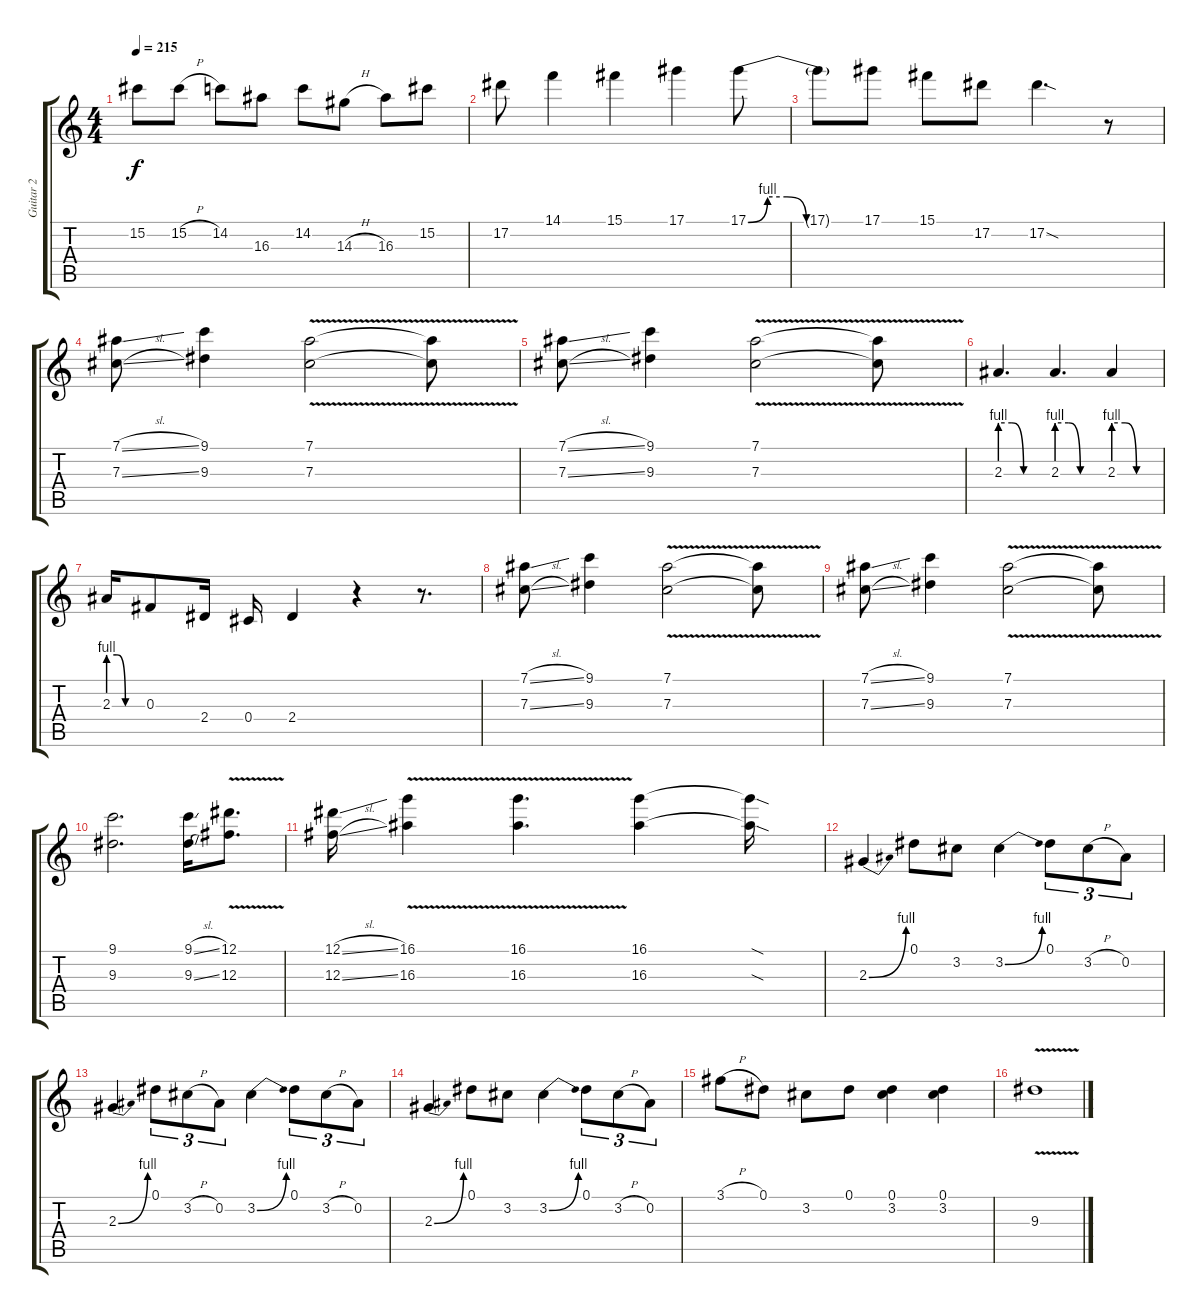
\track ("Guitar 2" "Guitar 2") {instrument overdrivenguitar}
\staff {score tabs}
\tuning (Eb4 Bb3 Gb3 Db3 Ab2 Eb2) {hide}
\ts (4 4)
\tempo 215
\clef g2
\ks c
15.2.8{dy f} 15.2{h}.8 14.2.8 16.3.8 14.2.8 14.3{h}.8 16.3.8 15.2.8 |
17.2.8 14.1.4 15.1.4 17.1.4 17.1{be (custom 0 0 10 4 20 4 30 0 60 0)}.8 |
17.1{t}.8 17.1.8 15.1.8 17.2.8 17.2{sod}.4{d} r.8 |
(7.1{sl} 7.3{sl}).8 (9.1 9.3).4 (7.1{v} 7.3{v}).2 (7.1{t} 7.3{t}).8 |
(7.1{sl} 7.3{sl}).8 (9.1 9.3).4 (7.1{v} 7.3{v}).2 (7.1{t} 7.3{t}).8 |
2.3{be (custom 0 4 15 4 30 0 60 0)}.4{d} 2.3{be (custom 0 4 15 4 30 0 60 0)}.4{d} 2.3{be (custom 0 4 15 4 30 0 60 0)}.4 |
2.3{be (custom 0 4 15 4 30 0 60 0)}.16 0.3.8 2.4.16 0.4.16 2.4.4 r.4 r.8{d} |
(7.1{sl} 7.3{sl}).8 (9.1 9.3).4 (7.1{v} 7.3{v}).2 (7.1{t} 7.3{t}).8 |
(7.1{sl} 7.3{sl}).8 (9.1 9.3).4 (7.1{v} 7.3{v}).2 (7.1{t} 7.3{t}).8 |
(9.1 9.3).2{d} (9.1{sl} 9.3{sl}).16 (12.1{v} 12.3).8{d} |
(12.1{sl} 12.3{sl}).16 (16.1{v} 16.3).4 (16.1{v} 16.3).4{d} (16.1 16.3).4 (16.1{sod t} 16.3{sod t}).16 |
2.3{be (bend 0 0 60 4)}.4 0.1.8 3.2.8 3.2{be (bend 0 0 60 4)}.4 0.1.8{tu (3 2)} 3.2{h}.8{tu (3 2)} 0.2.8{tu (3 2)} |
2.3{be (bend 0 0 60 4)}.4 0.1.8{tu (3 2)} 3.2{h}.8{tu (3 2)} 0.2.8{tu (3 2)} 3.2{be (bend 0 0 60 4)}.4 0.1.8{tu (3 2)} 3.2{h}.8{tu (3 2)} 0.2.8{tu (3 2)} |
2.3{be (bend 0 0 60 4)}.4 0.1.8 3.2.8 3.2{be (bend 0 0 60 4)}.4 0.1.8{tu (3 2)} 3.2{h}.8{tu (3 2)} 0.2.8{tu (3 2)} |
3.1{h}.8 0.1.8 3.2.8 0.1.8 (0.1 3.2).4 (0.1 3.2).4 |
9.3{v}.1
